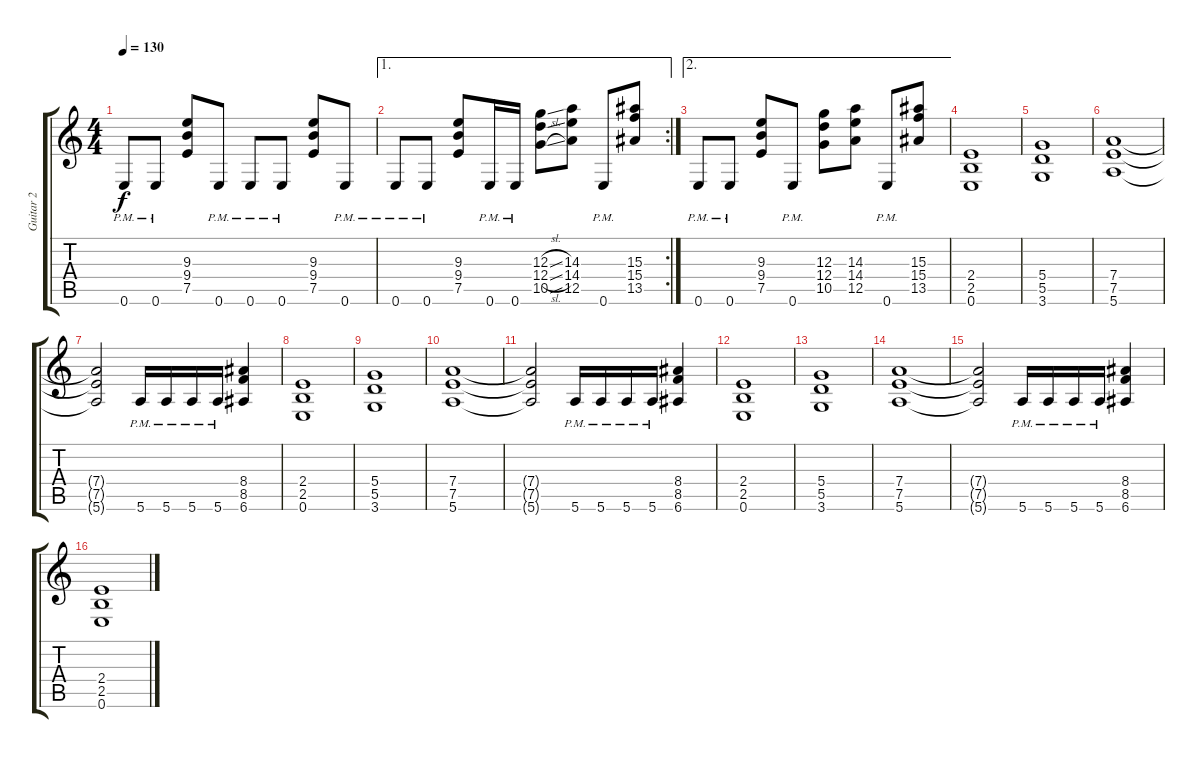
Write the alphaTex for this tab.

\track ("Guitar 2" "Guitar 2") {instrument distortionguitar}
\staff {score tabs}
\tuning (E4 B3 G3 D3 A2 E2) {hide}
\ts (4 4)
\tempo 130
\clef g2
\ks c
0.6{pm}.8{dy f} 0.6{pm}.8 (9.3 9.4 7.5).8 0.6{pm}.8 0.6{pm}.8 0.6{pm}.8 (9.3 9.4 7.5).8 0.6{pm}.8 |
\ae 1
\rc 2
0.6{pm}.8 0.6{pm}.8 (9.3 9.4 7.5).8 0.6{pm}.16 0.6{pm}.16 (12.3{sl} 12.4{sl} 10.5{sl}).8 (14.3 14.4 12.5).8 0.6{pm}.8 (15.3 15.4 13.5).8 |
\ae 2
0.6{pm}.8 0.6{pm}.8 (9.3 9.4 7.5).8 0.6{pm}.8 (12.3 12.4 10.5).8 (14.3 14.4 12.5).8 0.6{pm}.8 (15.3 15.4 13.5).8 |
(2.4 2.5 0.6).1{volume 13} |
(5.4 5.5 3.6).1 |
(7.4 7.5 5.6).1 |
(7.4{t} 7.5{t} 5.6{t}).2 5.6{pm}.16 5.6{pm}.16 5.6{pm}.16 5.6{pm}.16 (8.4 8.5 6.6).4 |
(2.4 2.5 0.6).1 |
(5.4 5.5 3.6).1 |
(7.4 7.5 5.6).1 |
(7.4{t} 7.5{t} 5.6{t}).2 5.6{pm}.16 5.6{pm}.16 5.6{pm}.16 5.6{pm}.16 (8.4 8.5 6.6).4 |
(2.4 2.5 0.6).1 |
(5.4 5.5 3.6).1 |
(7.4 7.5 5.6).1 |
(7.4{t} 7.5{t} 5.6{t}).2 5.6{pm}.16 5.6{pm}.16 5.6{pm}.16 5.6{pm}.16 (8.4 8.5 6.6).4 |
(2.4 2.5 0.6).1
